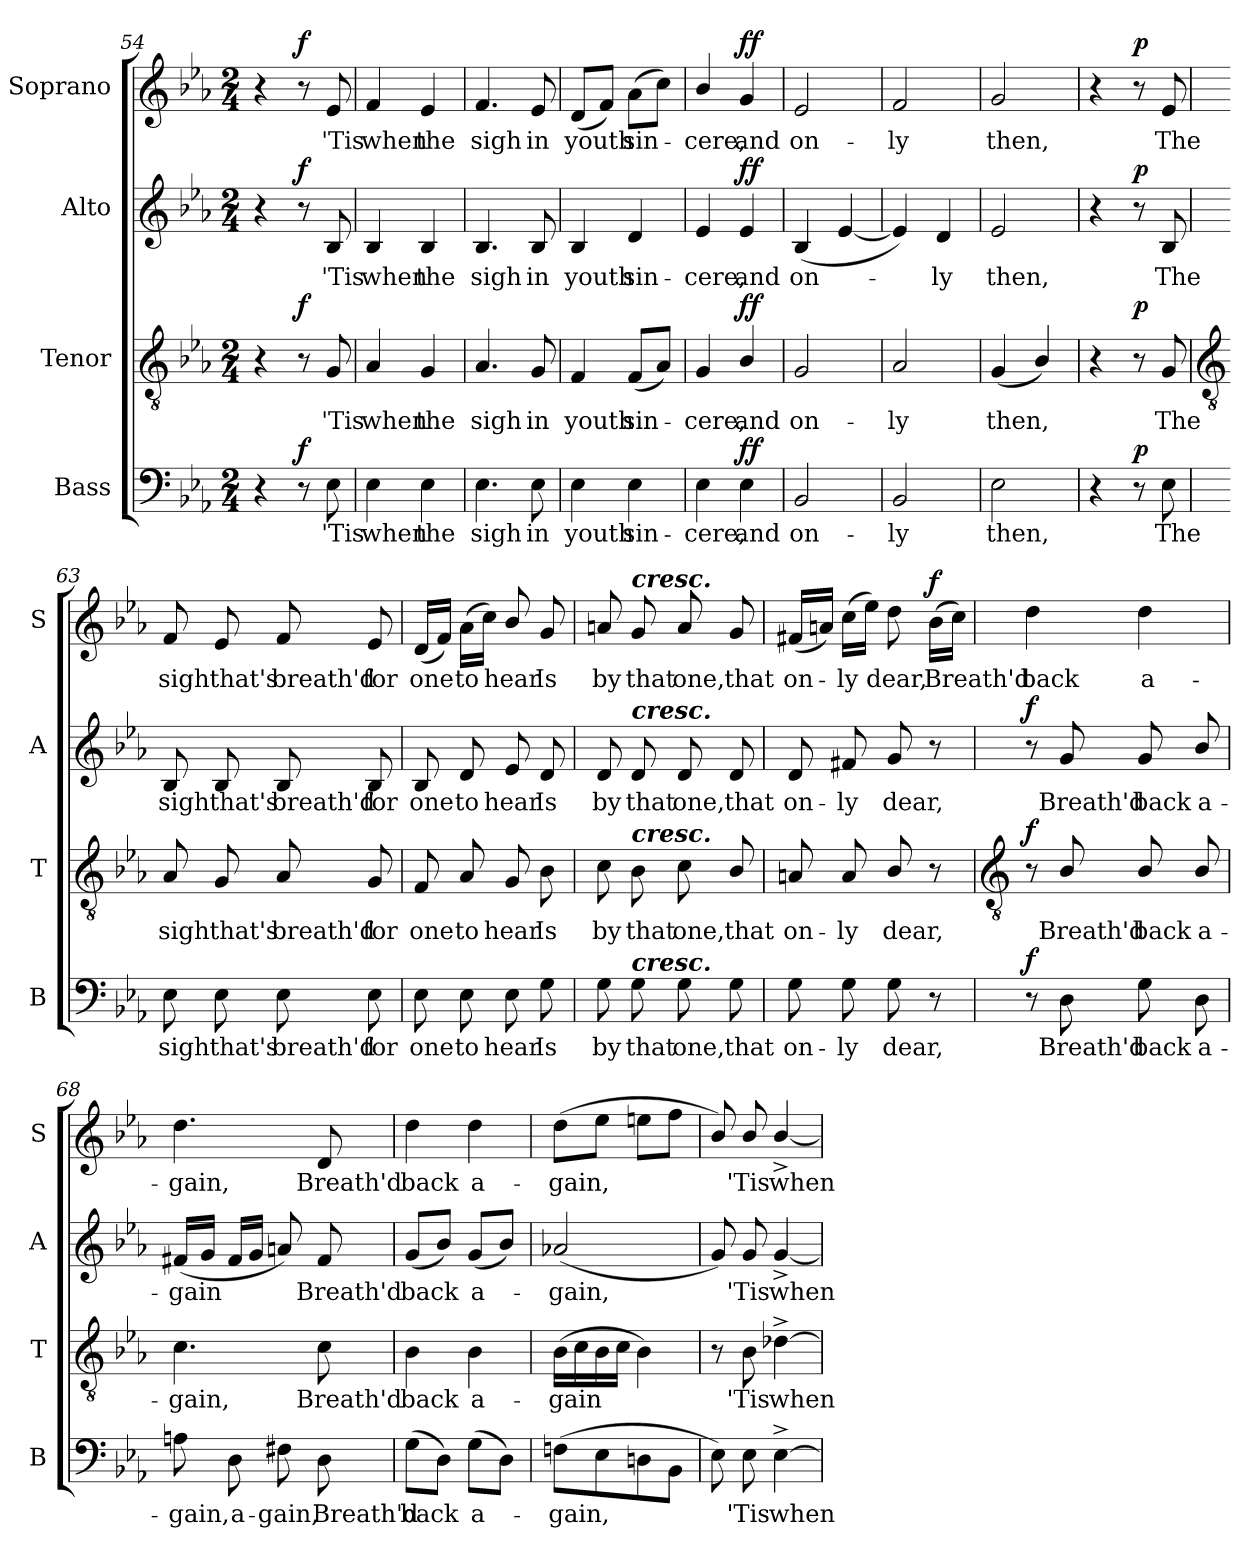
**kern	**text	**dynam	**kern	**text	**dynam	**kern	**text	**dynam	**kern	**text	**dynam
*part4	*part4	*part4	*part3	*part3	*part3	*part2	*part2	*part2	*part1	*part1	*part1
*staff4	*staff4	*staff4	*staff3	*staff3	*staff3	*staff2	*staff2	*staff2	*staff1	*staff1	*staff1
*I"Bass	*	*	*I"Tenor	*	*	*I"Alto	*	*	*I"Soprano	*	*
*I'B	*	*	*I'T	*	*	*I'A	*	*	*I'S	*	*
!!LO:LB:g=z
*clefF4	*	*	*clefGv2	*	*	*clefG2	*	*	*clefG2	*	*
*k[b-e-a-]	*	*	*k[b-e-a-]	*	*	*k[b-e-a-]	*	*	*k[b-e-a-]	*	*
*E-:	*	*	*E-:	*	*	*E-:	*	*	*E-:	*	*
*M2/4	*	*	*M2/4	*	*	*M2/4	*	*	*M2/4	*	*
=54	=54	=54	=54	=54	=54	=54	=54	=54	=54	=54	=54
4r	.	.	4r	.	.	4r	.	.	4r	.	.
!	!	!LO:DY:b	!	!	!LO:DY:b	!	!	!LO:DY:b	!	!	!LO:DY:b
8r	.	f	8r	.	f	8r	.	f	8r	.	f
!	!LO:LY:b	!	!	!LO:LY:b	!	!	!LO:LY:b	!	!	!LO:LY:b	!
8E-	'Tis	.	8G	'Tis	.	8B-	'Tis	.	8e-	'Tis	.
=55	=55	=55	=55	=55	=55	=55	=55	=55	=55	=55	=55
!	!LO:LY:b	!	!	!LO:LY:b	!	!	!LO:LY:b	!	!	!LO:LY:b	!
4E-	when	.	4A-	when	.	4B-	when	.	4f	when	.
!	!LO:LY:b	!	!	!LO:LY:b	!	!	!LO:LY:b	!	!	!LO:LY:b	!
4E-	the	.	4G	the	.	4B-	the	.	4e-	the	.
=56	=56	=56	=56	=56	=56	=56	=56	=56	=56	=56	=56
!	!LO:LY:b	!	!	!LO:LY:b	!	!	!LO:LY:b	!	!	!LO:LY:b	!
4.E-	sigh	.	4.A-	sigh	.	4.B-	sigh	.	4.f	sigh	.
!	!LO:LY:b	!	!	!LO:LY:b	!	!	!LO:LY:b	!	!	!LO:LY:b	!
8E-	in	.	8G	in	.	8B-	in	.	8e-	in	.
=57	=57	=57	=57	=57	=57	=57	=57	=57	=57	=57	=57
!	!LO:LY:b	!	!	!LO:LY:b	!	!	!LO:LY:b	!	!	!LO:LY:b	!
4E-	youth	.	4F	youth	.	4B-	youth	.	(<8dL	youth	.
.	.	.	.	.	.	.	.	.	8fJ)	.	.
!	!LO:LY:b	!	!	!LO:LY:b	!	!	!LO:LY:b	!	!	!LO:LY:b	!
4E-	sin-	.	(<8FL	sin-	.	4d	sin-	.	(>8a-L	sin-	.
.	.	.	8A-J)	.	.	.	.	.	8ccJ)	.	.
=58	=58	=58	=58	=58	=58	=58	=58	=58	=58	=58	=58
!	!LO:LY:b	!	!	!LO:LY:b	!	!	!LO:LY:b	!	!	!LO:LY:b	!
4E-	-cere,	.	4G	cere,	.	4e-	-cere,	.	4b-/	cere,	.
!	!LO:LY:b	!LO:DY:b	!	!LO:LY:b	!LO:DY:b	!	!LO:LY:b	!LO:DY:b	!	!LO:LY:b	!LO:DY:b
4E-	and	ff	4B-/	and	ff	4e-	and	ff	4g	and	ff
=59	=59	=59	=59	=59	=59	=59	=59	=59	=59	=59	=59
!	!LO:LY:b	!	!	!LO:LY:b	!	!	!LO:LY:b	!	!	!LO:LY:b	!
2BB-	on-	.	2G	on-	.	(<4B-	on-	.	2e-	on-	.
.	.	.	.	.	.	[4e-	.	.	.	.	.
=60	=60	=60	=60	=60	=60	=60	=60	=60	=60	=60	=60
!	!LO:LY:b	!	!	!LO:LY:b	!	!	!	!	!	!LO:LY:b	!
2BB-	-ly	.	2A-	-ly	.	4e-])	.	.	2f	-ly	.
!	!	!	!	!	!	!	!LO:LY:b	!	!	!	!
.	.	.	.	.	.	4d	ly	.	.	.	.
=61	=61	=61	=61	=61	=61	=61	=61	=61	=61	=61	=61
!	!LO:LY:b	!	!	!LO:LY:b	!	!	!LO:LY:b	!	!	!LO:LY:b	!
2E-	then,	.	(<4G	then,	.	2e-	then,	.	2g	then,	.
.	.	.	4B-/)	.	.	.	.	.	.	.	.
=62	=62	=62	=62	=62	=62	=62	=62	=62	=62	=62	=62
4r	.	.	4r	.	.	4r	.	.	4r	.	.
!	!	!LO:DY:b	!	!	!LO:DY:b	!	!	!LO:DY:b	!	!	!LO:DY:b
8r	.	p	8r	.	p	8r	.	p	8r	.	p
!	!LO:LY:b	!	!	!LO:LY:b	!	!	!LO:LY:b	!	!	!LO:LY:b	!
8E-	The	.	8G	The	.	8B-	The	.	8e-	The	.
!!LO:LB:g=z
=63	=63	=63	=63	=63	=63	=63	=63	=63	=63	=63	=63
*	*	*	*clefGv2	*	*	*	*	*	*	*	*
!	!LO:LY:b	!	!	!LO:LY:b	!	!	!LO:LY:b	!	!	!LO:LY:b	!
8E-	sigh	.	8A-	sigh	.	8B-	sigh	.	8f	sigh	.
!	!LO:LY:b	!	!	!LO:LY:b	!	!	!LO:LY:b	!	!	!LO:LY:b	!
8E-	that's	.	8G	that's	.	8B-	that's	.	8e-	that's	.
!	!LO:LY:b	!	!	!LO:LY:b	!	!	!LO:LY:b	!	!	!LO:LY:b	!
8E-	breath'd	.	8A-	breath'd	.	8B-	breath'd	.	8f	breath'd	.
!	!LO:LY:b	!	!	!LO:LY:b	!	!	!LO:LY:b	!	!	!LO:LY:b	!
8E-	for	.	8G	for	.	8B-	for	.	8e-	for	.
=64	=64	=64	=64	=64	=64	=64	=64	=64	=64	=64	=64
!	!LO:LY:b	!	!	!LO:LY:b	!	!	!LO:LY:b	!	!	!LO:LY:b	!
8E-	one	.	8F	one	.	8B-	one	.	(<16dLL	one	.
.	.	.	.	.	.	.	.	.	16fJJ)	.	.
!	!LO:LY:b	!	!	!LO:LY:b	!	!	!LO:LY:b	!	!	!LO:LY:b	!
8E-	to	.	8A-	to	.	8d	to	.	(>16a-LL	to	.
.	.	.	.	.	.	.	.	.	16ccJJ)	.	.
!	!LO:LY:b	!	!	!LO:LY:b	!	!	!LO:LY:b	!	!	!LO:LY:b	!
8E-	hear	.	8G	hear	.	8e-	hear	.	8b-/	hear	.
!	!LO:LY:b	!	!	!LO:LY:b	!	!	!LO:LY:b	!	!	!LO:LY:b	!
8G	Is	.	8B-	Is	.	8d	Is	.	8g	Is	.
=65	=65	=65	=65	=65	=65	=65	=65	=65	=65	=65	=65
!	!LO:LY:b	!	!	!LO:LY:b	!	!	!LO:LY:b	!	!	!LO:LY:b	!
8G	by	.	8c	by	.	8d	by	.	8an	by	.
!	!	!	!	!	!	!	!	!	!LO:TX:a:Bi:t=cresc.	!	!
!	!	!	!	!	!	!LO:TX:a:Bi:t=cresc.	!	!	!	!	!
!	!	!	!LO:TX:a:Bi:t=cresc.	!	!	!	!	!	!	!	!
!LO:TX:a:Bi:t=cresc.	!	!	!	!	!	!	!	!	!	!	!
!	!LO:LY:b	!	!	!LO:LY:b	!	!	!LO:LY:b	!	!	!LO:LY:b	!
8G	that	.	8B-	that	.	8d	that	.	8g	that	.
!	!LO:LY:b	!	!	!LO:LY:b	!	!	!LO:LY:b	!	!	!LO:LY:b	!
8G	one,	.	8c	one,	.	8d	one,	.	8a	one,	.
!	!LO:LY:b	!	!	!LO:LY:b	!	!	!LO:LY:b	!	!	!LO:LY:b	!
8G	that	.	8B-/	that	.	8d	that	.	8g	that	.
=66	=66	=66	=66	=66	=66	=66	=66	=66	=66	=66	=66
!	!LO:LY:b	!	!	!LO:LY:b	!	!	!LO:LY:b	!	!	!LO:LY:b	!
8G	on-	.	8An	on-	.	8d	on-	.	(<16f#XLL	on-	.
.	.	.	.	.	.	.	.	.	16anJJ)	.	.
!	!LO:LY:b	!	!	!LO:LY:b	!	!	!LO:LY:b	!	!	!LO:LY:b	!
8G	-ly	.	8A	-ly	.	8f#X	-ly	.	(>16ccLL	ly	.
.	.	.	.	.	.	.	.	.	16ee-JJ)	.	.
!	!LO:LY:b	!	!	!LO:LY:b	!	!	!LO:LY:b	!	!	!LO:LY:b	!
8G	dear,	.	8B-/	dear,	.	8g	dear,	.	8dd	dear,	.
!	!	!	!	!	!	!	!	!	!	!LO:LY:b	!LO:DY:b
8r	.	.	8r	.	.	8r	.	.	(>16b-LL	Breath'd	f
.	.	.	.	.	.	.	.	.	16ccJJ)	.	.
!!LO:LB:g=z
=67	=67	=67	=67	=67	=67	=67	=67	=67	=67	=67	=67
*	*	*	*clefGv2	*	*	*	*	*	*	*	*
!	!	!LO:DY:b	!	!	!LO:DY:b	!	!	!LO:DY:b	!	!LO:LY:b	!
8r	.	f	8r	.	f	8r	.	f	4dd	back	.
!	!LO:LY:b	!	!	!LO:LY:b	!	!	!LO:LY:b	!	!	!	!
8D	Breath'd	.	8B-/	Breath'd	.	8g	Breath'd	.	.	.	.
!	!LO:LY:b	!	!	!LO:LY:b	!	!	!LO:LY:b	!	!	!LO:LY:b	!
8G	back	.	8B-/	back	.	8g	back	.	4dd	a-	.
!	!LO:LY:b	!	!	!LO:LY:b	!	!	!LO:LY:b	!	!	!	!
8D	a-	.	8B-/	a-	.	8b-/	a-	.	.	.	.
=68	=68	=68	=68	=68	=68	=68	=68	=68	=68	=68	=68
!	!LO:LY:b	!	!	!LO:LY:b	!	!	!LO:LY:b	!	!	!LO:LY:b	!
8An	-gain,	.	4.c	-gain,	.	(<16f#XLL	-gain	.	4.dd	-gain,	.
.	.	.	.	.	.	16gJJ	.	.	.	.	.
!	!LO:LY:b	!	!	!	!	!	!	!	!	!	!
8D	a-	.	.	.	.	16f#LL	.	.	.	.	.
.	.	.	.	.	.	16gJJ	.	.	.	.	.
!	!LO:LY:b	!	!	!	!	!	!	!	!	!	!
8F#X	-gain,	.	.	.	.	8an)	.	.	.	.	.
!	!LO:LY:b	!	!	!LO:LY:b	!	!	!LO:LY:b	!	!	!LO:LY:b	!
8D	Breath'd	.	8c	Breath'd	.	8f#	Breath'd	.	8d	Breath'd	.
=69	=69	=69	=69	=69	=69	=69	=69	=69	=69	=69	=69
!	!LO:LY:b	!	!	!LO:LY:b	!	!	!LO:LY:b	!	!	!LO:LY:b	!
(>8GL	back	.	4B-	back	.	(<8gL	back	.	4dd	back	.
8DJ)	.	.	.	.	.	8b-/J)	.	.	.	.	.
!	!LO:LY:b	!	!	!LO:LY:b	!	!	!LO:LY:b	!	!	!LO:LY:b	!
(8GL	a-	.	4B-	a-	.	(<8gL	a-	.	4dd	a-	.
8DJ)	.	.	.	.	.	8b-/J)	.	.	.	.	.
=70	=70	=70	=70	=70	=70	=70	=70	=70	=70	=70	=70
!	!LO:LY:b	!	!	!LO:LY:b	!	!	!LO:LY:b	!	!	!LO:LY:b	!
(>8FnL	gain,	.	(>16B-LL	-gain	.	(<2a-X	gain,	.	(>8ddL	-gain,	.
.	.	.	16c	.	.	.	.	.	.	.	.
8E-	.	.	16B-	.	.	.	.	.	8ee-J	.	.
.	.	.	16cJJ	.	.	.	.	.	.	.	.
8Dn	.	.	4B-)	.	.	.	.	.	8eenL	.	.
8BB-J	.	.	.	.	.	.	.	.	8ffJ	.	.
=71	=71	=71	=71	=71	=71	=71	=71	=71	=71	=71	=71
8E-)	.	.	8r	.	.	8g)	.	.	8b-/)	.	.
!	!LO:LY:b	!	!	!LO:LY:b	!	!	!LO:LY:b	!	!	!LO:LY:b	!
8E-	'Tis	.	8B-	'Tis	.	8g	'Tis	.	8b-/	'Tis	.
!	!LO:LY:b	!	!	!LO:LY:b	!	!	!LO:LY:b	!	!	!LO:LY:b	!
[4E-^	when	.	[4d-X^	when	.	[4g^	when	.	[4b-^/	when	.
=	=	=	=	=	=	=	=	=	=	=	=
*-	*-	*-	*-	*-	*-	*-	*-	*-	*-	*-	*-
